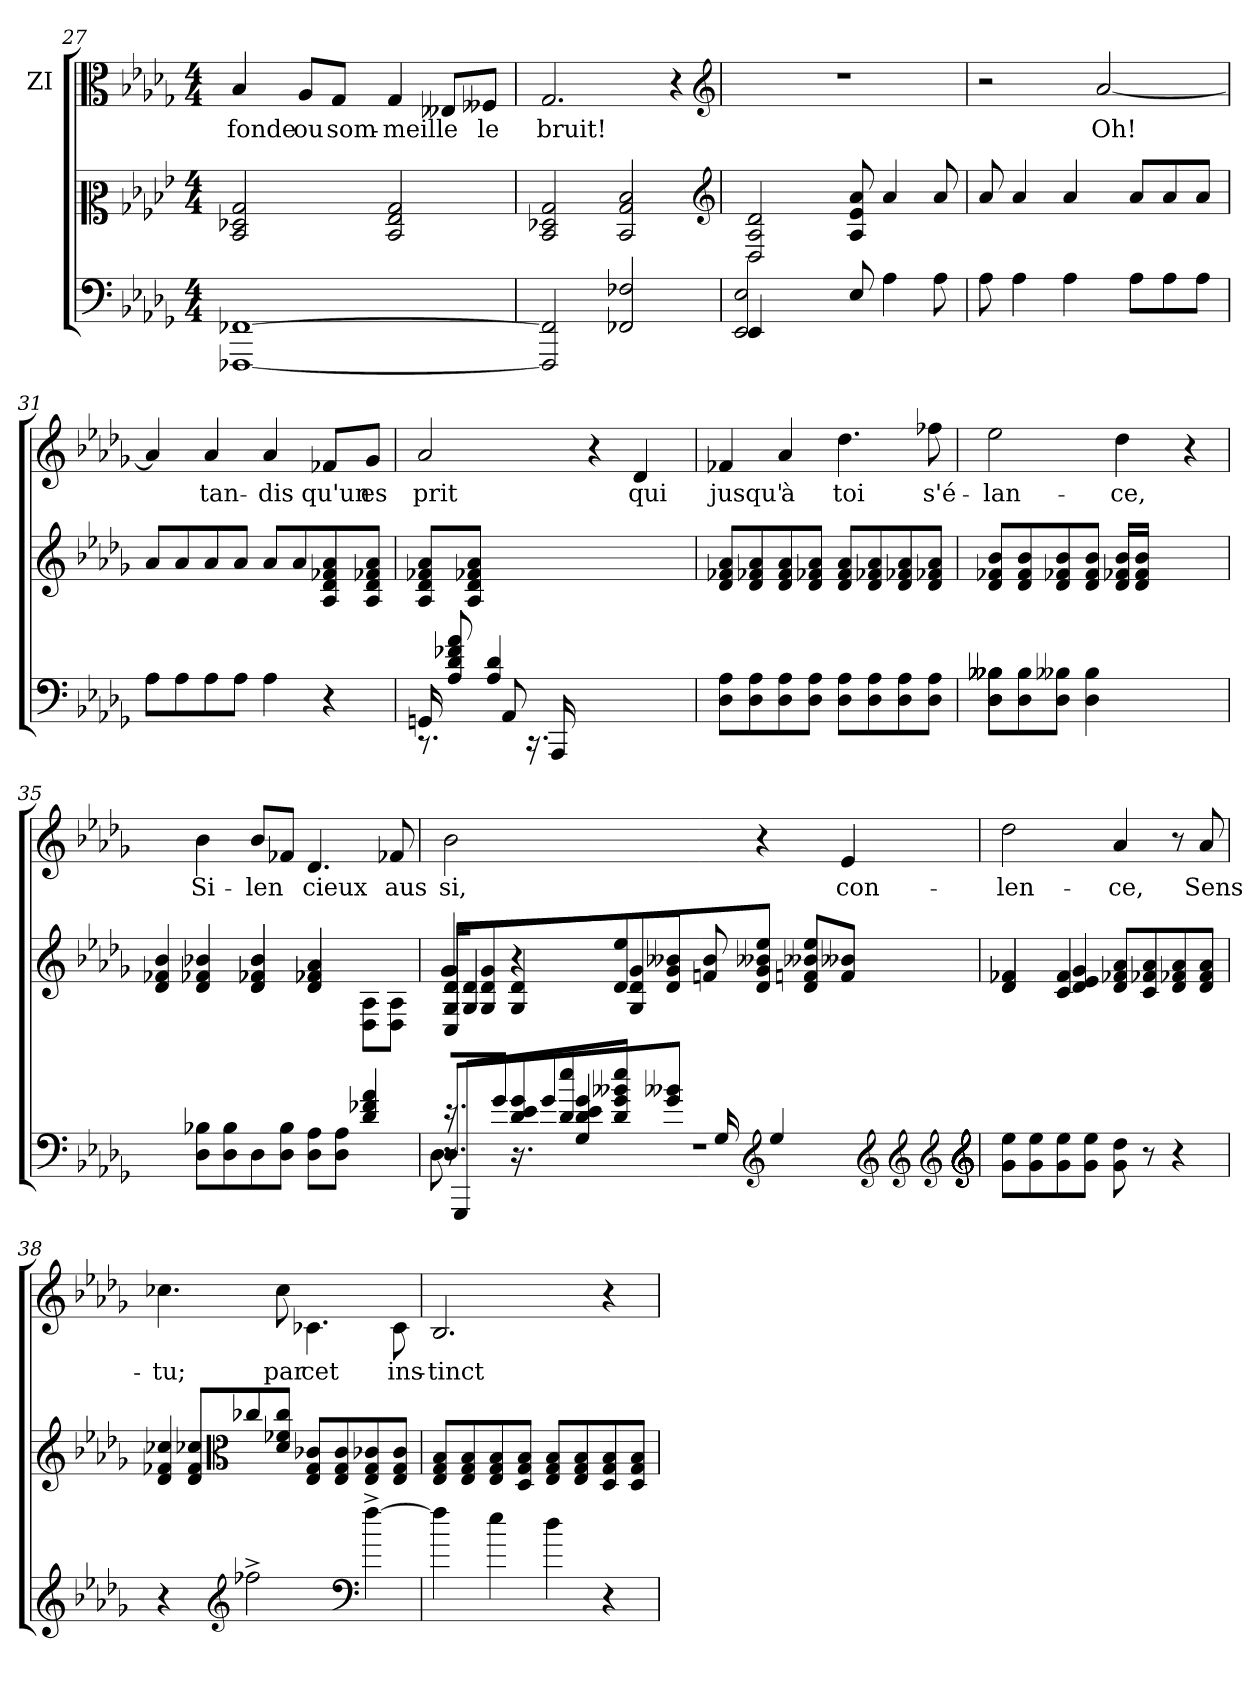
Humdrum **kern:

**kern	**kern	**kern	**text
*part3	*part2	*part1	*part1
*staff3	*staff2	*staff1	*staff1
*	*	*I"ZI	*
*clefF4	*clefC2	*clefC3	*
*k[b-e-a-d-g-]	*k[b-e-a-d-g-]	*k[b-e-a-d-g-]	*
*M4/4	*M4/4	*M4/4	*
=27	=27	=27	=27
[1FFF-Xi/ [1FF-Xi/	2D-j/ 2B-j/ 2F-Xj/	4B-j/	fonde
.	.	8A-j/L	ou
.	.	8G-j/J	som-
.	2B-j/ 2G-j/ 2D-j/	4G-j/	meil
.	.	8E--Xj/L	le
.	.	8F--Xj/J	le
=28	=28	=28	=28
2FF-i]/ 2FFF-i]/	2B-j/ 2F-Xj/ 2D-j/	2.G-j/	bruit!
2F-Xi/ 2FF-Xi/	2d-j/ 2B-j/ 2D-j/	.	.
.	.	4r	.
*	*clefG2	*clefG2	*
!!LO:LB:g=z
=29	=29	=29	=29
*^	*	*	*
4EE-Z/	2E-i/ 2EE-i/	2d-j/ 2A-j/ 2D-j/	1r	.
2.ryy	.	.	.	.
.	8E-i/	8a-j/ 8e-j/ 8A-j/	.	.
.	4A-i\	4a-j/	.	.
.	8A-i\	8a-j/	.	.
*v	*v	*	*	*
=30	=30	=30	=30
8A-i\	8a-j/	2r	.
4A-i\	4a-j/	.	.
4A-i\	4a-j/	.	.
.	.	[2a-j/	Oh!
8A-i\L	8a-j/L	.	.
8A-i\	8a-j/	.	.
8A-i\J	8a-j/J	.	.
=31	=31	=31	=31
*^	*	*	*
4A-Z\	8A-i\L	8a-j/L	4a-j/]	.
.	8A-i\	8a-j/	.	.
2.ryy	8A-i\	8a-j/	4a-j/	tan-
.	8A-i\J	8a-j/J	.	.
.	4A-i\	8a-j/L	4a-j/	dis
.	.	8a-j/	.	.
.	4r	8A-j/ 8a-j/ 8f-Xj/ 8d-j/	8f-Xj/L	qu'un
.	.	8A-j/ 8a-j/ 8f-Xj/ 8d-j/J	8g-j/J	es
=32	=32	=32	=32	=32
16GGnZ/	8.r	8a-j/ 8f-Xj/ 8d-j/ 8A-j/L	2a-j/	prit
8A-Z/ 8a-Z/ 8f-XZ/ 8d-Z/	.	.	.	.
.	.	8A-j/ 8a-j/ 8f-Xj/ 8d-j/J	.	.
4d-Z/ 4A-Z/	8AA-i/	.	.	.
.	.	2.ryy	.	.
.	16.r	.	.	.
.	16AAA-i/	.	.	.
2ryy	.	.	.	.
.	2ryy	.	.	.
.	.	.	4r	.
.	.	.	4d-j/	qui
16ryy	.	.	.	.
.	32ryy	.	.	.
*v	*v	*	*	*
=33	=33	=33	=33
8D-i\ 8A-i\L	8a-j/ 8f-Xj/ 8d-j/L	4f-Xj/	jusqu'
8D-i\ 8A-i\	8d-j/ 8a-j/ 8f-Xj/	.	.
8D-i\ 8A-i\	8d-j/ 8a-j/ 8f-j/	4a-j/	à
8D-i\ 8A-i\J	8d-j/ 8a-j/ 8f-Xj/J	.	.
8D-i\ 8A-i\L	8d-j/ 8f-j/ 8a-j/L	4.dd-j\	toi
8D-i\ 8A-i\	8a-j/ 8f-Xj/ 8d-j/	.	.
8D-i\ 8A-i\	8a-j/ 8f-Xj/ 8d-j/	.	.
8D-i\ 8A-i\J	8a-j/ 8f-Xj/ 8d-j/J	8ff-Xj\	s'é-
!!LO:LB:g=z
=34	=34	=34	=34
*^	*	*	*
*	*^	*	*	*
8D-Z\ 8B--XZ\J	8D-V\ 8B--V\J	8D-i\ 8B--Xi\L	8d-j/ 8b-j/ 8f-Xj/L	2ee-j\	lan-
2..ryy	2..ryy	8D-i\ 8B--i\	8b-j/ 8f-j/ 8d-j/	.	.
.	.	8D-i\ 8B--Xi\J	8d-j/ 8b-j/ 8f-Xj/	.	.
.	.	4D-i\ 4B--i\	8d-j/ 8f-j/ 8b-j/J	.	.
.	.	.	16d-j/ 16b-j/ 16f-Xj/LL	4dd-j\	ce,
.	.	.	16d-j/ 16f-j/ 16b-j/JJ	.	.
.	.	4.ryy	4.ryy	.	.
.	.	.	.	4r	.
*v	*v	*v	*	*	*
=35	=35	=35	=35
*	*^	*	*
8D-i\ 8B-Xi\L	4d-j/ 4f-Xj/ 4b-Xj/	4d-Z/ 4f-XZ/ 4b-Z/	4b-j\	Si-
8D-i\ 8B-i\	.	.	.	.
8D-i\	4d-j/ 4f-Xj/ 4b-j/	4d-Z/ 4f-XZ/ 4b-Z/	8b-j/L	len
8D-i\ 8B-i\J	.	.	8f-Xj/J	--
8D-i\ 8A-i\L	4d-j/ 4f-Xj/ 4a-j/	4d-Z/ 4f-XZ/ 4a-Z/	4.d-j/	cieux
8D-i\ 8A-i\J	.	.	.	.
4d-i/ 4f-Xi/ 4a-i/	8D-j\ 8A-j\L	4ryy	.	.
.	8D-j\ 8A-j\J	.	8f-Xj/	aus
=36	=36	=36	=36	=36
*^	*^	*^	*	*
*	*^	*	*	*^	*	*	*
*	*	*^	*	*	*	*	*	*	*
*	*	*	*^	*	*	*	*	*	*	*
*	*	*	*	*^	*	*	*	*	*	*	*
8.D-N\	16.r	8GGG-\	8r	8D-i\	1r	16CV\	8g-/J	8d-/ 8G-/J	4d-/ 4G-/	4g-j/ 4d-j/ 4G-j/	2b-j\	si,
.	.	.	.	.	.	4g-V/ 4d-V/ 4G-V/	.	.	.	.	.	.
.	8g-/J	.	.	.	.	.	.	.	.	.	.	.
.	.	8e-/ 8d-/ 8g-/J	2..ryy	16.r	.	.	4d-/ 4G-/	4r	.	.	.	.
8g-N/J	.	.	.	.	.	.	.	.	.	.	.	.
.	4d-/ 4ee-/	.	.	4g-i/ 4e-i/ 4d-i/ 4G-i/	.	.	.	.	.	.	.	.
.	.	8b--X/ 8g-/ 8d-/ 8ee-/J	.	.	.	.	.	.	4d-/ 4ee-/	4g-j/ 4d-j/ 4G-j/	.	.
8b--XN/ 8g-N/J	.	.	.	.	.	8d-V/ 8g-V/ 8b--XV/J	.	.	.	.	.	.
.	.	2ryy	.	.	.	.	2ryy	2ryy	.	.	.	.
2ryy	.	.	.	.	.	8fnV/ 8b--V/	.	.	.	.	.	.
.	2ryy	.	.	16G-i/	.	.	.	.	.	.	.	.
.	.	.	.	.	.	.	.	.	2ryy	8b--Xj/ 8g-j/ 8d-j/ 8ee-j/J	4r	.
*clefG2	*	*	*	*	*	*	*	*	*	*	*	*
.	.	.	.	4ee-i/	.	.	.	.	.	.	.	.
.	.	.	.	.	.	4..ryy	.	.	.	.	.	.
.	.	.	.	.	.	.	.	.	.	8b--Xj/ 8fnj/ 8d-j/ 8ee-j/L	.	.
.	.	.	.	.	.	.	.	.	.	8fj/ 8b--Xj/J	4e-j/	con-
.	.	.	.	8..ryy	.	.	.	.	.	.	.	.
*clefG2	*	*	*	*	*	*	*	*	*	*	*	*
.	.	8ryy	.	.	.	.	8ryy	8ryy	.	8ryy	.	.
*clefG2	*	*	*	*	*	*	*	*	*	*	*	*
16ryy	.	.	.	.	.	.	.	.	.	.	.	.
*clefG2	*	*	*	*	*	*	*	*	*	*	*	*
.	32ryy	.	.	.	.	.	.	.	.	.	.	.
*v	*v	*v	*v	*v	*v	*	*	*	*	*	*	*
*	*v	*v	*v	*v	*v	*	*
*clefG2	*	*	*
=37	=37	=37	=37
*	*^	*	*
8g-i\ 8ee-i\L	4d-j/ 4f-Xj/	4d-Z/ 4f-XZ/	2dd-j\	len-
8g-i\ 8ee-i\	.	.	.	.
8g-i\ 8ee-i\	4cj/ 4f-j/	4e-Z/ 4d-Z/ 4g-Z/	.	.
8g-i\ 8ee-i\J	.	.	.	.
8g-i\ 8dd-i\	8d-j/ 8f-Xj/ 8a-j/L	2ryy	4a-j/	ce,
8r	8cj/ 8f-Xj/ 8a-j/	.	.	.
4r	8d-j/ 8a-j/ 8f-Xj/	.	8r	.
.	8a-j/ 8f-j/ 8d-j/J	.	8a-j/	Sens-
*	*v	*v	*	*
!!LO:LB:g=z
=38	=38	=38	=38
4r	8d-j/ 8cc-Xj/ 8f-Xj/J	4.cc-Xj\	tu;
.	8d-j/ 8cc-Xj/ 8f-j/L	.	.
*clefG2	*clefC3	*	*
2ff-X^>i\	8cc-Xj/	.	.
.	8d-j/ 8cc-j/ 8f-Xj/J	8cc-j\	par
.	8E-j/ 8G-j/ 8c-Xj/L	4.c-Xj\	cet
.	8E-j/ 8G-j/ 8c-j/	.	.
*clefF4	*	*	*
[4ff-^>i\	8E-j/ 8G-j/ 8c-Xj/	.	.
.	8E-j/ 8c-j/ 8G-j/J	8c-j\	ins-
=39	=39	=39	=39
4ff-i\]	8E-j/ 8G-j/ 8B-j/L	2.B-j/	tinct
.	8B-j/ 8G-j/ 8E-j/	.	.
4ee-i\	8E-j/ 8B-j/ 8G-j/	.	.
.	8B-j/ 8G-j/ 8D-j/J	.	.
4dd-i\	8E-j/ 8B-j/ 8G-j/L	.	.
.	8E-j/ 8B-j/ 8G-j/	.	.
4r	8B-j/ 8G-j/ 8D-j/	4r	.
.	8D-j/ 8G-j/ 8B-j/J	.	.
=	=	=	=
*-	*-	*-	*-
